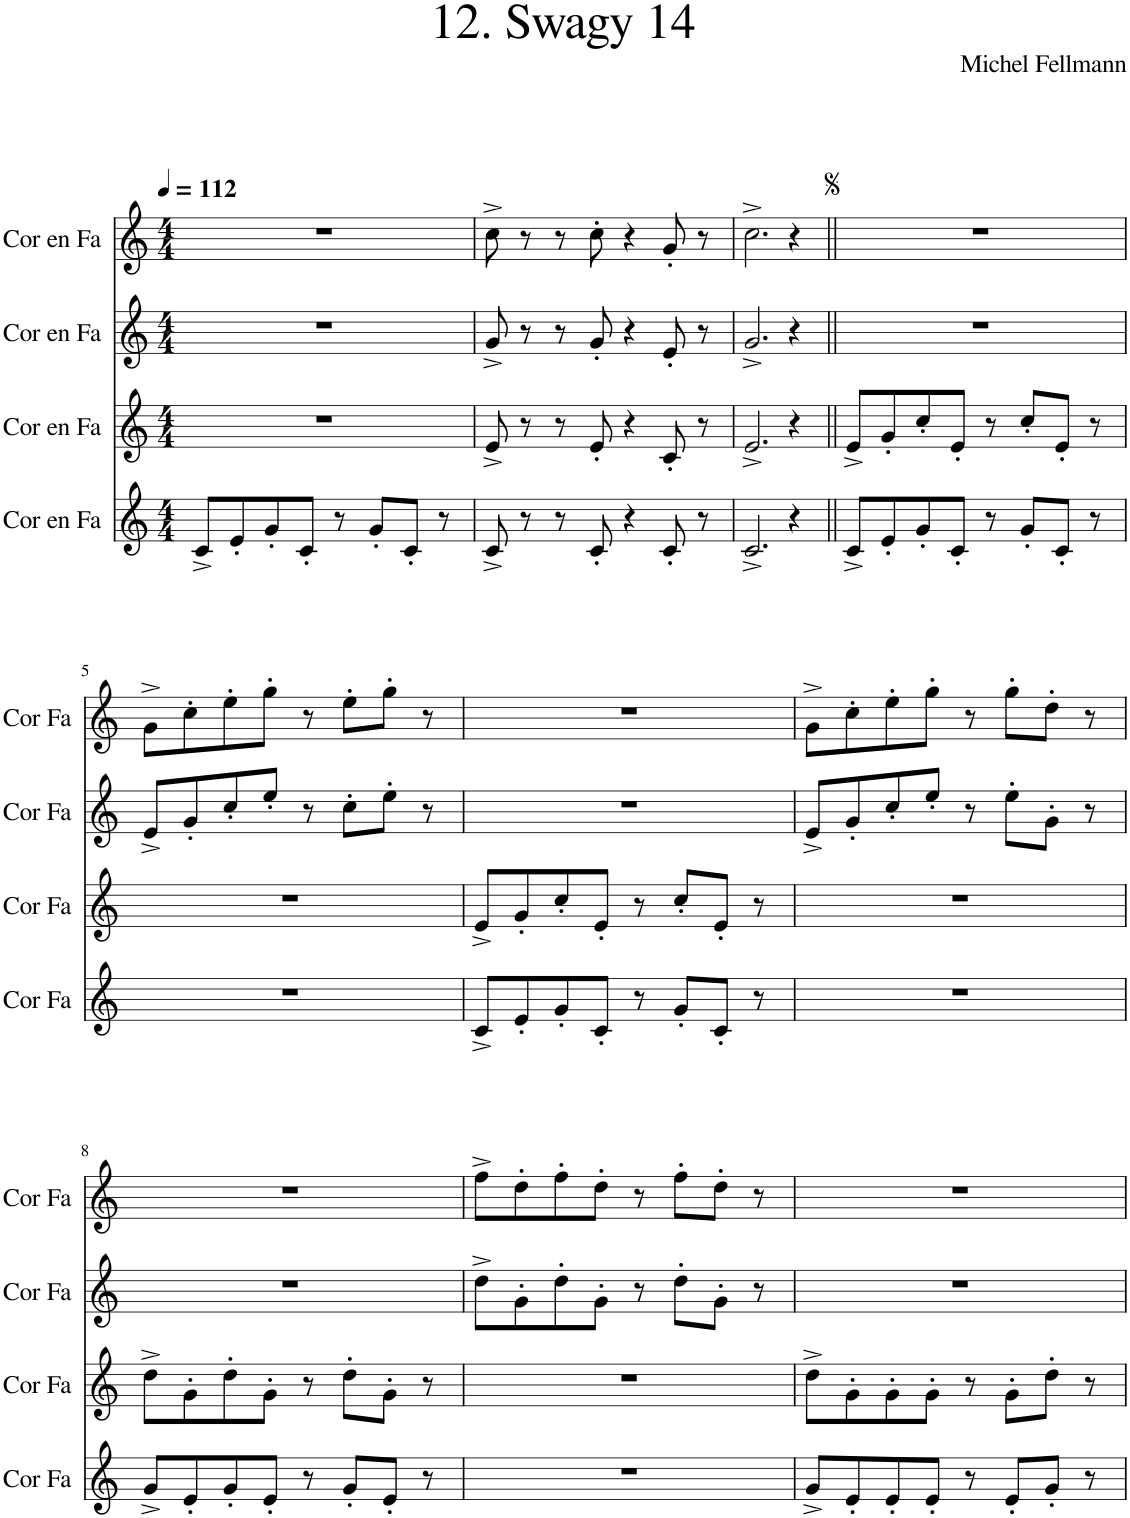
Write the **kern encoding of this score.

**kern	**kern	**kern	**kern
*part4	*part3	*part2	*part1
*staff4	*staff3	*staff2	*staff1
*I"Cor en Fa	*I"Cor en Fa	*I"Cor en Fa	*I"Cor en Fa
*I'Cor Fa	*I'Cor Fa	*I'Cor Fa	*I'Cor Fa
*clefG2	*clefG2	*clefG2	*clefG2
*Trd4c7	*Trd4c7	*Trd4c7	*Trd4c7
*k[]	*k[]	*k[]	*k[]
*M4/4	*M4/4	*M4/4	*M4/4
*MM112	*MM112	*MM112	*MM112
=1	=1	=1	=1
8c^/L	1r	1r	1r
8e'/	.	.	.
8g'/	.	.	.
8c'/J	.	.	.
8r	.	.	.
8g'/L	.	.	.
8c'/J	.	.	.
8r	.	.	.
=2	=2	=2	=2
8c^/	8e^/	8g^/	8cc^\
8r	8r	8r	8r
8r	8r	8r	8r
8c'/	8e'/	8g'/	8cc'\
4r	4r	4r	4r
8c'/	8c'/	8e'/	8g'/
8r	8r	8r	8r
=3	=3	=3	=3
2.c^/	2.e^/	2.g^/	2.cc^\
4r	4r	4r	4r
=4||	=4||	=4||	=4||
8c^/L	8e^/L	1r	1r
8e'/	8g'/	.	.
8g'/	8cc'/	.	.
8c'/J	8e'/J	.	.
8r	8r	.	.
8g'/L	8cc'/L	.	.
8c'/J	8e'/J	.	.
8r	8r	.	.
!!LO:LB:g=z
=5	=5	=5	=5
1r	1r	8e^/L	8g^\L
.	.	8g'/	8cc'\
.	.	8cc'/	8ee'\
.	.	8ee'/J	8gg'\J
.	.	8r	8r
.	.	8cc'\L	8ee'\L
.	.	8ee'\J	8gg'\J
.	.	8r	8r
=6	=6	=6	=6
8c^/L	8e^/L	1r	1r
8e'/	8g'/	.	.
8g'/	8cc'/	.	.
8c'/J	8e'/J	.	.
8r	8r	.	.
8g'/L	8cc'/L	.	.
8c'/J	8e'/J	.	.
8r	8r	.	.
=7	=7	=7	=7
1r	1r	8e^/L	8g^\L
.	.	8g'/	8cc'\
.	.	8cc'/	8ee'\
.	.	8ee'/J	8gg'\J
.	.	8r	8r
.	.	8ee'\L	8gg'\L
.	.	8g'\J	8dd'\J
.	.	8r	8r
!!LO:LB:g=z
=8	=8	=8	=8
8g^/L	8dd^\L	1r	1r
8e'/	8g'\	.	.
8g'/	8dd'\	.	.
8e'/J	8g'\J	.	.
8r	8r	.	.
8g'/L	8dd'\L	.	.
8e'/J	8g'\J	.	.
8r	8r	.	.
=9	=9	=9	=9
1r	1r	8dd^\L	8ff^\L
.	.	8g'\	8dd'\
.	.	8dd'\	8ff'\
.	.	8g'\J	8dd'\J
.	.	8r	8r
.	.	8dd'\L	8ff'\L
.	.	8g'\J	8dd'\J
.	.	8r	8r
=10	=10	=10	=10
8g^/L	8dd^\L	1r	1r
8e'/	8g'\	.	.
8e'/	8g'\	.	.
8e'/J	8g'\J	.	.
8r	8r	.	.
8e'/L	8g'\L	.	.
8g'/J	8dd'\J	.	.
8r	8r	.	.
=	=	=	=
*-	*-	*-	*-
